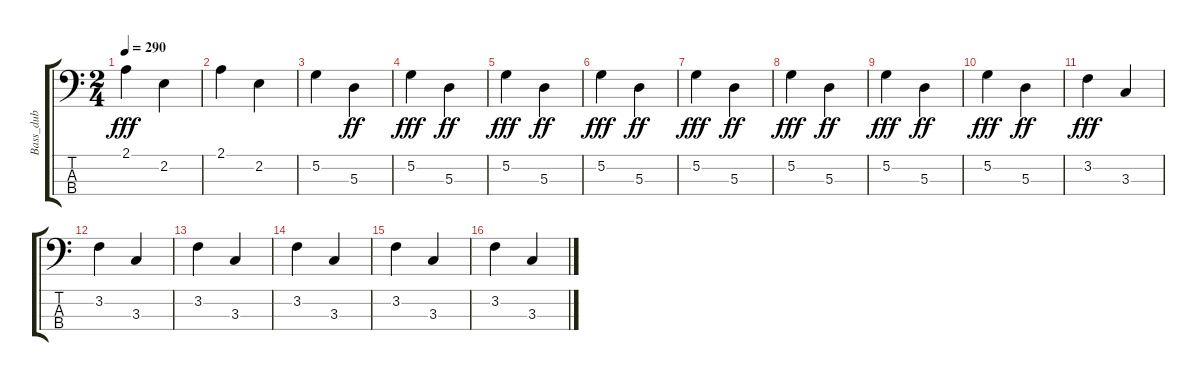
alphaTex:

\track ("Bass_dub" "Bass_dub") {instrument electricguitarmuted}
\staff {score tabs}
\tuning (G2 D2 A1 E1) {hide}
\ts (2 4)
\tempo 290
\clef f4
\ks c
2.1.4{dy fff} 2.2.4 |
2.1.4 2.2.4 |
5.2.4 5.3.4{dy ff} |
5.2.4{dy fff} 5.3.4{dy ff} |
5.2.4{dy fff} 5.3.4{dy ff} |
5.2.4{dy fff} 5.3.4{dy ff} |
5.2.4{dy fff} 5.3.4{dy ff} |
5.2.4{dy fff} 5.3.4{dy ff} |
5.2.4{dy fff} 5.3.4{dy ff} |
5.2.4{dy fff} 5.3.4{dy ff} |
3.2.4{dy fff} 3.3.4 |
3.2.4 3.3.4 |
3.2.4 3.3.4 |
3.2.4 3.3.4 |
3.2.4 3.3.4 |
3.2.4 3.3.4
